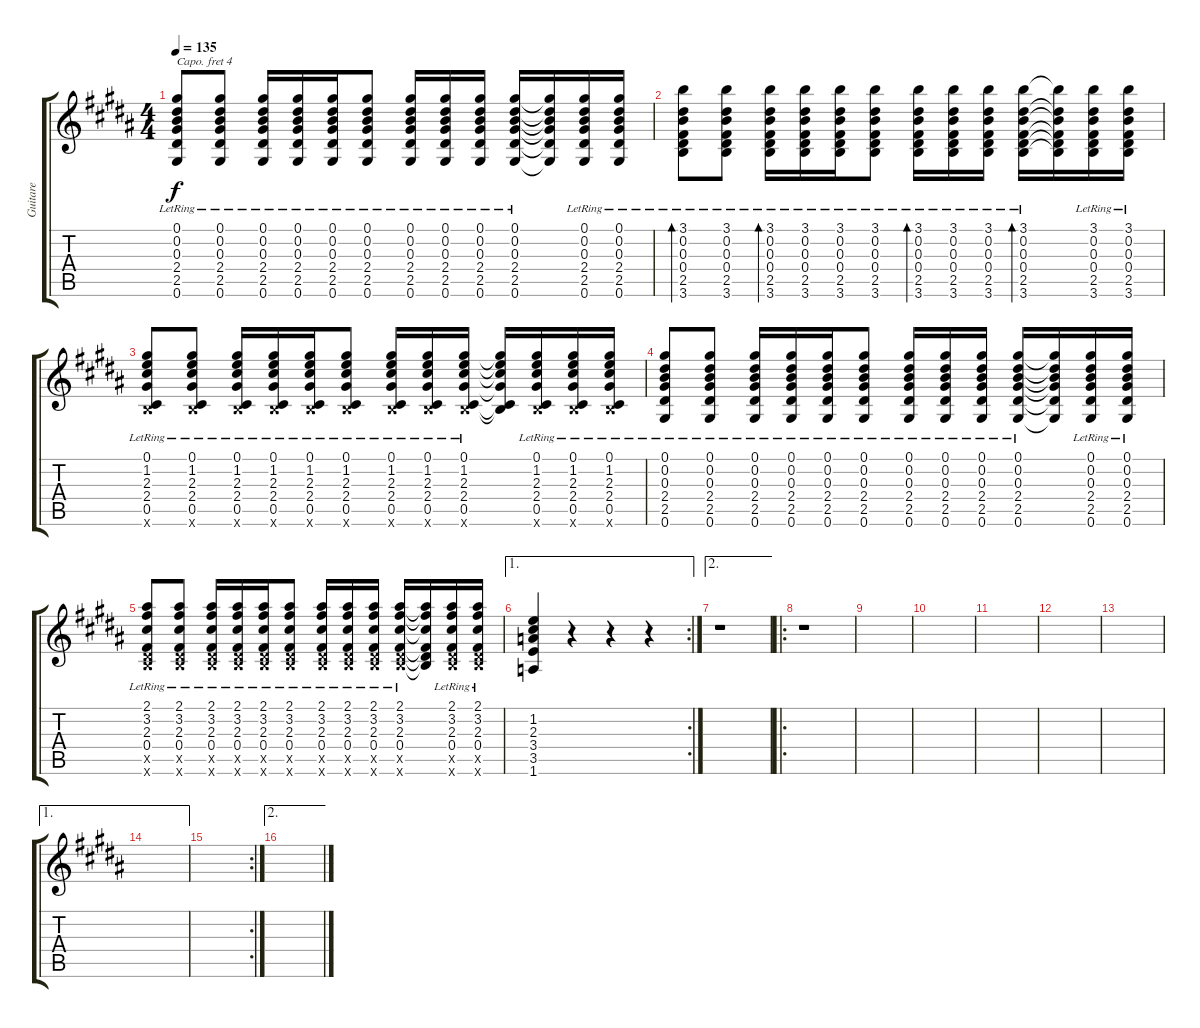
\track ("Guitare" "Guitare") {instrument acousticguitarnylon}
\staff {score tabs}
\capo 4
\tuning (E4 B3 G3 D3 A2 E2) {hide}
\ts (4 4)
\tempo 135
\clef g2
\ks b
(0.1{lr} 0.2{lr} 0.3{lr} 2.4{lr} 2.5{lr} 0.6{lr}).8{dy f} (0.1{lr} 0.2{lr} 0.3{lr} 2.4{lr} 2.5{lr} 0.6{lr}).8 (0.1{lr} 0.2{lr} 0.3{lr} 2.4{lr} 2.5{lr} 0.6{lr}).16 (0.1{lr} 0.2{lr} 0.3{lr} 2.4{lr} 2.5{lr} 0.6{lr}).16 (0.1{lr} 0.2{lr} 0.3{lr} 2.4{lr} 2.5{lr} 0.6{lr}).16 (0.1{lr} 0.2{lr} 0.3{lr} 2.4{lr} 2.5{lr} 0.6{lr}).8 (0.1{lr} 0.2{lr} 0.3{lr} 2.4{lr} 2.5{lr} 0.6{lr}).16 (0.1{lr} 0.2{lr} 0.3{lr} 2.4{lr} 2.5{lr} 0.6{lr}).16 (0.1{lr} 0.2{lr} 0.3{lr} 2.4{lr} 2.5{lr} 0.6{lr}).16 (0.1{lr} 0.2{lr} 0.3{lr} 2.4{lr} 2.5{lr} 0.6{lr}).16 (0.1{t} 0.2{t} 0.3{t} 2.4{t} 2.5{t} 0.6{t}).16 (0.1{lr} 0.2{lr} 0.3{lr} 2.4{lr} 2.5{lr} 0.6{lr}).16 (0.1{lr} 0.2{lr} 0.3{lr} 2.4{lr} 2.5{lr} 0.6{lr}).16 |
(3.1{lr} 0.2{lr} 0.3{lr} 0.4{lr} 2.5{lr} 3.6{lr}).8{bd 60} (3.1{lr} 0.2{lr} 0.3{lr} 0.4{lr} 2.5{lr} 3.6{lr}).8 (3.1{lr} 0.2{lr} 0.3{lr} 0.4{lr} 2.5{lr} 3.6{lr}).16{bd 60} (3.1{lr} 0.2{lr} 0.3{lr} 0.4{lr} 2.5{lr} 3.6{lr}).16 (3.1{lr} 0.2{lr} 0.3{lr} 0.4{lr} 2.5{lr} 3.6{lr}).16 (3.1{lr} 0.2{lr} 0.3{lr} 0.4{lr} 2.5{lr} 3.6{lr}).8 (3.1{lr} 0.2{lr} 0.3{lr} 0.4{lr} 2.5{lr} 3.6{lr}).16{bd 60} (3.1{lr} 0.2{lr} 0.3{lr} 0.4{lr} 2.5{lr} 3.6{lr}).16 (3.1{lr} 0.2{lr} 0.3{lr} 0.4{lr} 2.5{lr} 3.6{lr}).16 (3.1{lr} 0.2{lr} 0.3{lr} 0.4{lr} 2.5{lr} 3.6{lr}).16{bd 60} (3.1{t} 0.2{t} 0.3{t} 0.4{t} 2.5{t} 3.6{t}).16 (3.1{lr} 0.2{lr} 0.3{lr} 0.4{lr} 2.5{lr} 3.6{lr}).16 (3.1{lr} 0.2{lr} 0.3{lr} 0.4{lr} 2.5{lr} 3.6{lr}).16 |
(0.1{lr} 1.2{lr} 2.3{lr} 2.4{lr} 0.5{lr} 3.6{x}).8 (0.1{lr} 1.2{lr} 2.3{lr} 2.4{lr} 0.5{lr} 3.6{x}).8 (0.1{lr} 1.2{lr} 2.3{lr} 2.4{lr} 0.5{lr} 3.6{x}).16 (0.1{lr} 1.2{lr} 2.3{lr} 2.4{lr} 0.5{lr} 3.6{x}).16 (0.1{lr} 1.2{lr} 2.3{lr} 2.4{lr} 0.5{lr} 3.6{x}).16 (0.1{lr} 1.2{lr} 2.3{lr} 2.4{lr} 0.5{lr} 3.6{x}).8 (0.1{lr} 1.2{lr} 2.3{lr} 2.4{lr} 0.5{lr} 3.6{x}).16 (0.1{lr} 1.2{lr} 2.3{lr} 2.4{lr} 0.5{lr} 3.6{x}).16 (0.1{lr} 1.2{lr} 2.3{lr} 2.4{lr} 0.5{lr} 3.6{x}).16 (0.1{t} 1.2{t} 2.3{t} 2.4{t} 0.5{t} 3.6{t}).16 (0.1{lr} 1.2{lr} 2.3{lr} 2.4{lr} 0.5{lr} 3.6{x}).16 (0.1{lr} 1.2{lr} 2.3{lr} 2.4{lr} 0.5{lr} 3.6{x}).16 (0.1{lr} 1.2{lr} 2.3{lr} 2.4{lr} 0.5{lr} 3.6{x}).16 |
(0.1{lr} 0.2{lr} 0.3{lr} 2.4{lr} 2.5{lr} 0.6{lr}).8 (0.1{lr} 0.2{lr} 0.3{lr} 2.4{lr} 2.5{lr} 0.6{lr}).8 (0.1{lr} 0.2{lr} 0.3{lr} 2.4{lr} 2.5{lr} 0.6{lr}).16 (0.1{lr} 0.2{lr} 0.3{lr} 2.4{lr} 2.5{lr} 0.6{lr}).16 (0.1{lr} 0.2{lr} 0.3{lr} 2.4{lr} 2.5{lr} 0.6{lr}).16 (0.1{lr} 0.2{lr} 0.3{lr} 2.4{lr} 2.5{lr} 0.6{lr}).8 (0.1{lr} 0.2{lr} 0.3{lr} 2.4{lr} 2.5{lr} 0.6{lr}).16 (0.1{lr} 0.2{lr} 0.3{lr} 2.4{lr} 2.5{lr} 0.6{lr}).16 (0.1{lr} 0.2{lr} 0.3{lr} 2.4{lr} 2.5{lr} 0.6{lr}).16 (0.1{lr} 0.2{lr} 0.3{lr} 2.4{lr} 2.5{lr} 0.6{lr}).16 (0.1{t} 0.2{t} 0.3{t} 2.4{t} 2.5{t} 0.6{t}).16 (0.1{lr} 0.2{lr} 0.3{lr} 2.4{lr} 2.5{lr} 0.6{lr}).16 (0.1{lr} 0.2{lr} 0.3{lr} 2.4{lr} 2.5{lr} 0.6{lr}).16 |
(2.1{lr} 3.2{lr} 2.3{lr} 0.4{lr} 2.5{x} 3.6{x}).8 (2.1{lr} 3.2{lr} 2.3{lr} 0.4{lr} 2.5{x} 3.6{x}).8 (2.1{lr} 3.2{lr} 2.3{lr} 0.4{lr} 2.5{x} 3.6{x}).16 (2.1{lr} 3.2{lr} 2.3{lr} 0.4{lr} 2.5{x} 3.6{x}).16 (2.1{lr} 3.2{lr} 2.3{lr} 0.4{lr} 2.5{x} 3.6{x}).16 (2.1{lr} 3.2{lr} 2.3{lr} 0.4{lr} 2.5{x} 3.6{x}).8 (2.1{lr} 3.2{lr} 2.3{lr} 0.4{lr} 2.5{x} 3.6{x}).16 (2.1{lr} 3.2{lr} 2.3{lr} 0.4{lr} 2.5{x} 3.6{x}).16 (2.1{lr} 3.2{lr} 2.3{lr} 0.4{lr} 2.5{x} 3.6{x}).16 (2.1{lr} 3.2{lr} 2.3{lr} 0.4{lr} 2.5{x} 3.6{x}).16 (2.1{t} 3.2{t} 2.3{t} 0.4{t} 2.5{t} 3.6{t}).16 (2.1{lr} 3.2{lr} 2.3{lr} 0.4{lr} 2.5{x} 3.6{x}).16 (2.1{lr} 3.2{lr} 2.3{lr} 0.4{lr} 2.5{x} 3.6{x}).16 |
\ae 1
\rc 2
(1.2 2.3 3.4 3.5 1.6).4 r.4 r.4 r.4 |
\ae 2
r.1 |
\ro
r.1 |
|
|
|
|
|
\ae 1
|
\rc 2
|
\ae 2
